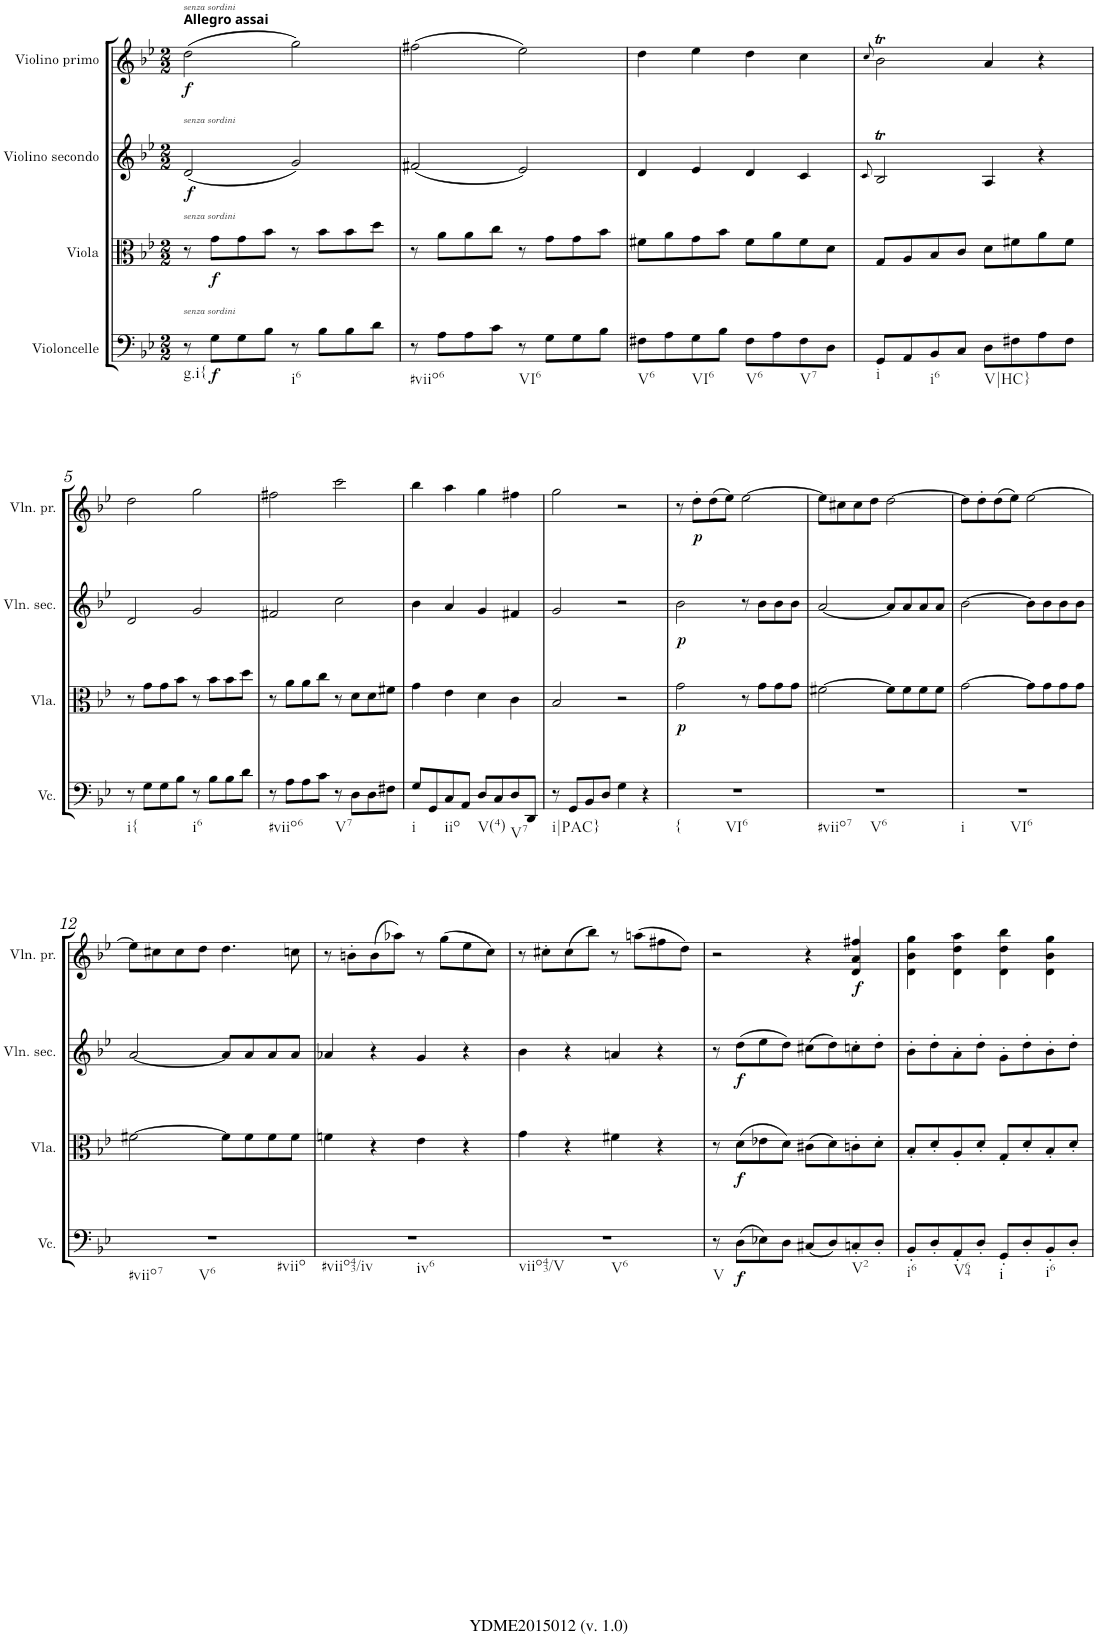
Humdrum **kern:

**kern	**dynam	**kern	**dynam	**kern	**dynam	**kern	**dynam
*part4	*part4	*part3	*part3	*part2	*part2	*part1	*part1
*staff4	*staff4	*staff3	*staff3	*staff2	*staff2	*staff1	*staff1
*I"Violoncelle	*	*I"Viola	*	*I"Violino secondo	*	*I"Violino primo	*
*I'Vc.	*	*I'Vla.	*	*I'Vln. sec.	*	*I'Vln. pr.	*
*clefF4	*	*clefC3	*	*clefG2	*	*clefG2	*
*k[b-e-]	*	*k[b-e-]	*	*k[b-e-]	*	*k[b-e-]	*
*M2/2	*	*M2/2	*	*M2/2	*	*M2/2	*
=1	=1	=1	=1	=1	=1	=1	=1
!	!	!	!	!	!	!LO:TX:a:B:t=Allegro assai	!
!	!	!	!	!	!	!LO:TX:a:i:t=senza sordini	!
!	!	!	!	!LO:TX:a:i:t=senza sordini	!	!	!
!	!	!LO:TX:a:i:t=senza sordini	!	!	!	!	!
!LO:TX:a:i:t=senza sordini	!	!	!	!	!	!	!
!LO:TX:b:t=g.i{	!	!	!	!	!	!	!
!	!	!	!	!	!LO:DY:b	!	!LO:DY:b
8r	.	8r	.	(<2d/	f	(>2dd\	f
!	!LO:DY:b	!	!LO:DY:b	!	!	!	!
8G\L	f	8g\L	f	.	.	.	.
8G\	.	8g\	.	.	.	.	.
8B-\J	.	8b-\J	.	.	.	.	.
!LO:TX:b:t=i6	!	!	!	!	!	!	!
8r	.	8r	.	2g/)	.	2gg\)	.
8B-\L	.	8b-\L	.	.	.	.	.
8B-\	.	8b-\	.	.	.	.	.
8d\J	.	8dd\J	.	.	.	.	.
=2	=2	=2	=2	=2	=2	=2	=2
!LO:TX:b:t=#viio6	!	!	!	!	!	!	!
8r	.	8r	.	(<2f#X/	.	(>2ff#X\	.
8A\L	.	8a\L	.	.	.	.	.
8A\	.	8a\	.	.	.	.	.
8c\J	.	8cc\J	.	.	.	.	.
!LO:TX:b:t=VI6	!	!	!	!	!	!	!
8r	.	8r	.	2e-/)	.	2ee-\)	.
8G\L	.	8g\L	.	.	.	.	.
8G\	.	8g\	.	.	.	.	.
8B-\J	.	8b-\J	.	.	.	.	.
=3	=3	=3	=3	=3	=3	=3	=3
!LO:TX:b:t=V6	!	!	!	!	!	!	!
8F#X\L	.	8f#X\L	.	4d/	.	4dd\	.
8A\	.	8a\	.	.	.	.	.
!LO:TX:b:t=VI6	!	!	!	!	!	!	!
8G\	.	8g\	.	4e-/	.	4ee-\	.
8B-\J	.	8b-\J	.	.	.	.	.
!LO:TX:b:t=V6	!	!	!	!	!	!	!
8F#\L	.	8f#\L	.	4d/	.	4dd\	.
8A\	.	8a\	.	.	.	.	.
!LO:TX:b:t=V7	!	!	!	!	!	!	!
8F#\	.	8f#\	.	4c/	.	4cc\	.
8D\J	.	8d\J	.	.	.	.	.
=4	=4	=4	=4	=4	=4	=4	=4
.	.	.	.	8qc/	.	8qcc/	.
!LO:TX:b:t=i	!	!	!	!	!	!	!
8GG/L	.	8G/L	.	2B-T/	.	2b-T\	.
8AA/	.	8A/	.	.	.	.	.
!LO:TX:b:t=i6	!	!	!	!	!	!	!
8BB-/	.	8B-/	.	.	.	.	.
8C/J	.	8c/J	.	.	.	.	.
!LO:TX:b:t=V|HC}	!	!	!	!	!	!	!
8D\L	.	8d\L	.	4A/	.	4a/	.
8F#X\	.	8f#X\	.	.	.	.	.
8A\	.	8a\	.	4r	.	4r	.
8F#\J	.	8f#\J	.	.	.	.	.
!!LO:LB:g=z
=5	=5	=5	=5	=5	=5	=5	=5
!LO:TX:b:t=i{	!	!	!	!	!	!	!
8r	.	8r	.	2d/	.	2dd\	.
8G\L	.	8g\L	.	.	.	.	.
8G\	.	8g\	.	.	.	.	.
8B-\J	.	8b-\J	.	.	.	.	.
!LO:TX:b:t=i6	!	!	!	!	!	!	!
8r	.	8r	.	2g/	.	2gg\	.
8B-\L	.	8b-\L	.	.	.	.	.
8B-\	.	8b-\	.	.	.	.	.
8d\J	.	8dd\J	.	.	.	.	.
=6	=6	=6	=6	=6	=6	=6	=6
!LO:TX:b:t=#viio6	!	!	!	!	!	!	!
8r	.	8r	.	2f#X/	.	2ff#X\	.
8A\L	.	8a\L	.	.	.	.	.
8A\	.	8a\	.	.	.	.	.
8c\J	.	8cc\J	.	.	.	.	.
!LO:TX:b:t=V7	!	!	!	!	!	!	!
8r	.	8r	.	2cc\	.	2ccc\	.
8D\L	.	8d\L	.	.	.	.	.
8D\	.	8d\	.	.	.	.	.
8F#X\J	.	8f#X\J	.	.	.	.	.
=7	=7	=7	=7	=7	=7	=7	=7
!LO:TX:b:t=i	!	!	!	!	!	!	!
8G/L	.	4g\	.	4b-\	.	4bb-\	.
8GG/	.	.	.	.	.	.	.
!LO:TX:b:t=iio	!	!	!	!	!	!	!
8C/	.	4e-\	.	4a/	.	4aa\	.
8AA/J	.	.	.	.	.	.	.
!LO:TX:b:t=V(4)	!	!	!	!	!	!	!
8D/L	.	4d\	.	4g/	.	4gg\	.
8C/	.	.	.	.	.	.	.
!LO:TX:b:t=V7	!	!	!	!	!	!	!
8D/	.	4c\	.	4f#X/	.	4ff#X\	.
8DD/J	.	.	.	.	.	.	.
=8	=8	=8	=8	=8	=8	=8	=8
!LO:TX:b:t=i|PAC}	!	!	!	!	!	!	!
8r	.	2B-/	.	2g/	.	2gg\	.
8GG/L	.	.	.	.	.	.	.
8BB-/	.	.	.	.	.	.	.
8D/J	.	.	.	.	.	.	.
4G\	.	2r	.	2r	.	2r	.
4r	.	.	.	.	.	.	.
=9	=9	=9	=9	=9	=9	=9	=9
!LO:TX:b:t={	!	!	!	!	!	!	!
!LO:TX:b:t=VI6	!	!	!	!	!	!	!
!	!	!	!LO:DY:b	!	!LO:DY:b	!	!
1r	.	2g\	p	2b-\	p	8r	.
!	!	!	!	!	!	!	!LO:DY:b
.	.	.	.	.	.	8dd'\L	p
.	.	.	.	.	.	(>8dd\	.
.	.	.	.	.	.	8ee-\J)	.
.	.	8r	.	8r	.	[2ee-\	.
.	.	8g\L	.	8b-\L	.	.	.
.	.	8g\	.	8b-\	.	.	.
.	.	8g\J	.	8b-\J	.	.	.
=10	=10	=10	=10	=10	=10	=10	=10
!LO:TX:b:t=#viio7	!	!	!	!	!	!	!
!LO:TX:b:t=V6	!	!	!	!	!	!	!
1r	.	[2f#X\	.	[2a/	.	8ee-\L]	.
.	.	.	.	.	.	8cc#X\	.
.	.	.	.	.	.	8cc#\	.
.	.	.	.	.	.	8dd\J	.
.	.	8f#\L]	.	8a/L]	.	[2dd\	.
.	.	8f#\	.	8a/	.	.	.
.	.	8f#\	.	8a/	.	.	.
.	.	8f#\J	.	8a/J	.	.	.
=11	=11	=11	=11	=11	=11	=11	=11
!LO:TX:b:t=i	!	!	!	!	!	!	!
!LO:TX:b:t=VI6	!	!	!	!	!	!	!
1r	.	[2g\	.	[2b-\	.	8dd\L]	.
.	.	.	.	.	.	8dd'\	.
.	.	.	.	.	.	(>8dd\	.
.	.	.	.	.	.	8ee-\J)	.
.	.	8g\L]	.	8b-\L]	.	[2ee-\	.
.	.	8g\	.	8b-\	.	.	.
.	.	8g\	.	8b-\	.	.	.
.	.	8g\J	.	8b-\J	.	.	.
!!LO:LB:g=z
=12	=12	=12	=12	=12	=12	=12	=12
!LO:TX:b:t=#viio7	!	!	!	!	!	!	!
!LO:TX:b:t=V6	!	!	!	!	!	!	!
!LO:TX:b:t=#viio	!	!	!	!	!	!	!
1r	.	[2f#X\	.	[2a/	.	8ee-\L]	.
.	.	.	.	.	.	8cc#X\	.
.	.	.	.	.	.	8cc#\	.
.	.	.	.	.	.	8dd\J	.
.	.	8f#\L]	.	8a/L]	.	4.dd\	.
.	.	8f#\	.	8a/	.	.	.
.	.	8f#\	.	8a/	.	.	.
.	.	8f#\J	.	8a/J	.	8ccn\	.
=13	=13	=13	=13	=13	=13	=13	=13
!LO:TX:b:t=#viio43/iv	!	!	!	!	!	!	!
!LO:TX:b:t=iv6	!	!	!	!	!	!	!
1r	.	4fn\	.	4a-X/	.	8r	.
.	.	.	.	.	.	8bn'\L	.
.	.	4r	.	4r	.	(>8b\	.
.	.	.	.	.	.	8aa-X\J)	.
.	.	4e-\	.	4g/	.	8r	.
.	.	.	.	.	.	(>8gg\L	.
.	.	4r	.	4r	.	8ee-\	.
.	.	.	.	.	.	8cc\J)	.
=14	=14	=14	=14	=14	=14	=14	=14
!LO:TX:b:t=viio43/V	!	!	!	!	!	!	!
!LO:TX:b:t=V6	!	!	!	!	!	!	!
1r	.	4g\	.	4b-\	.	8r	.
.	.	.	.	.	.	8cc#X'\L	.
.	.	4r	.	4r	.	(>8cc#\	.
.	.	.	.	.	.	8bb-\J)	.
.	.	4f#X\	.	4an/	.	8r	.
.	.	.	.	.	.	(>8aan\L	.
.	.	4r	.	4r	.	8ff#X\	.
.	.	.	.	.	.	8dd\J)	.
=15	=15	=15	=15	=15	=15	=15	=15
!LO:TX:b:t=V	!	!	!	!	!	!	!
8r	.	8r	.	8r	.	2r	.
!	!LO:DY:b	!	!LO:DY:b	!	!LO:DY:b	!	!
(>8D\L	f	(>8d\L	f	(>8dd\L	f	.	.
8E-X\)	.	8e-X\	.	8ee-\	.	.	.
8D\J	.	8d\J)	.	8dd\J)	.	.	.
(<8C#X/L	.	(>8c#X\L	.	(>8cc#X\L	.	4r	.
8D/)	.	8d\)	.	8dd\)	.	.	.
!LO:TX:b:t=V2	!	!	!	!	!	!	!
!	!	!	!	!	!	!	!LO:DY:b
8Cn'/	.	8cn'\	.	8ccn'\	.	4d/ 4a/ 4ff#X/	f
8D'/J	.	8d'\J	.	8dd'\J	.	.	.
=16	=16	=16	=16	=16	=16	=16	=16
!LO:TX:b:t=i6	!	!	!	!	!	!	!
8BB-'/L	.	8B-'/L	.	8b-'\L	.	4d\ 4b-\ 4gg\	.
8D'/	.	8d'/	.	8dd'\	.	.	.
!LO:TX:b:t=V64	!	!	!	!	!	!	!
8AA'/	.	8A'/	.	8a'\	.	4d\ 4dd\ 4aa\	.
8D'/J	.	8d'/J	.	8dd'\J	.	.	.
!LO:TX:b:t=i	!	!	!	!	!	!	!
8GG'/L	.	8G'/L	.	8g'\L	.	4d\ 4dd\ 4bb-\	.
8D'/	.	8d'/	.	8dd'\	.	.	.
!LO:TX:b:t=i6	!	!	!	!	!	!	!
8BB-'/	.	8B-'/	.	8b-'\	.	4d\ 4b-\ 4gg\	.
8D'/J	.	8d'/J	.	8dd'\J	.	.	.
=	=	=	=	=	=	=	=
*-	*-	*-	*-	*-	*-	*-	*-
